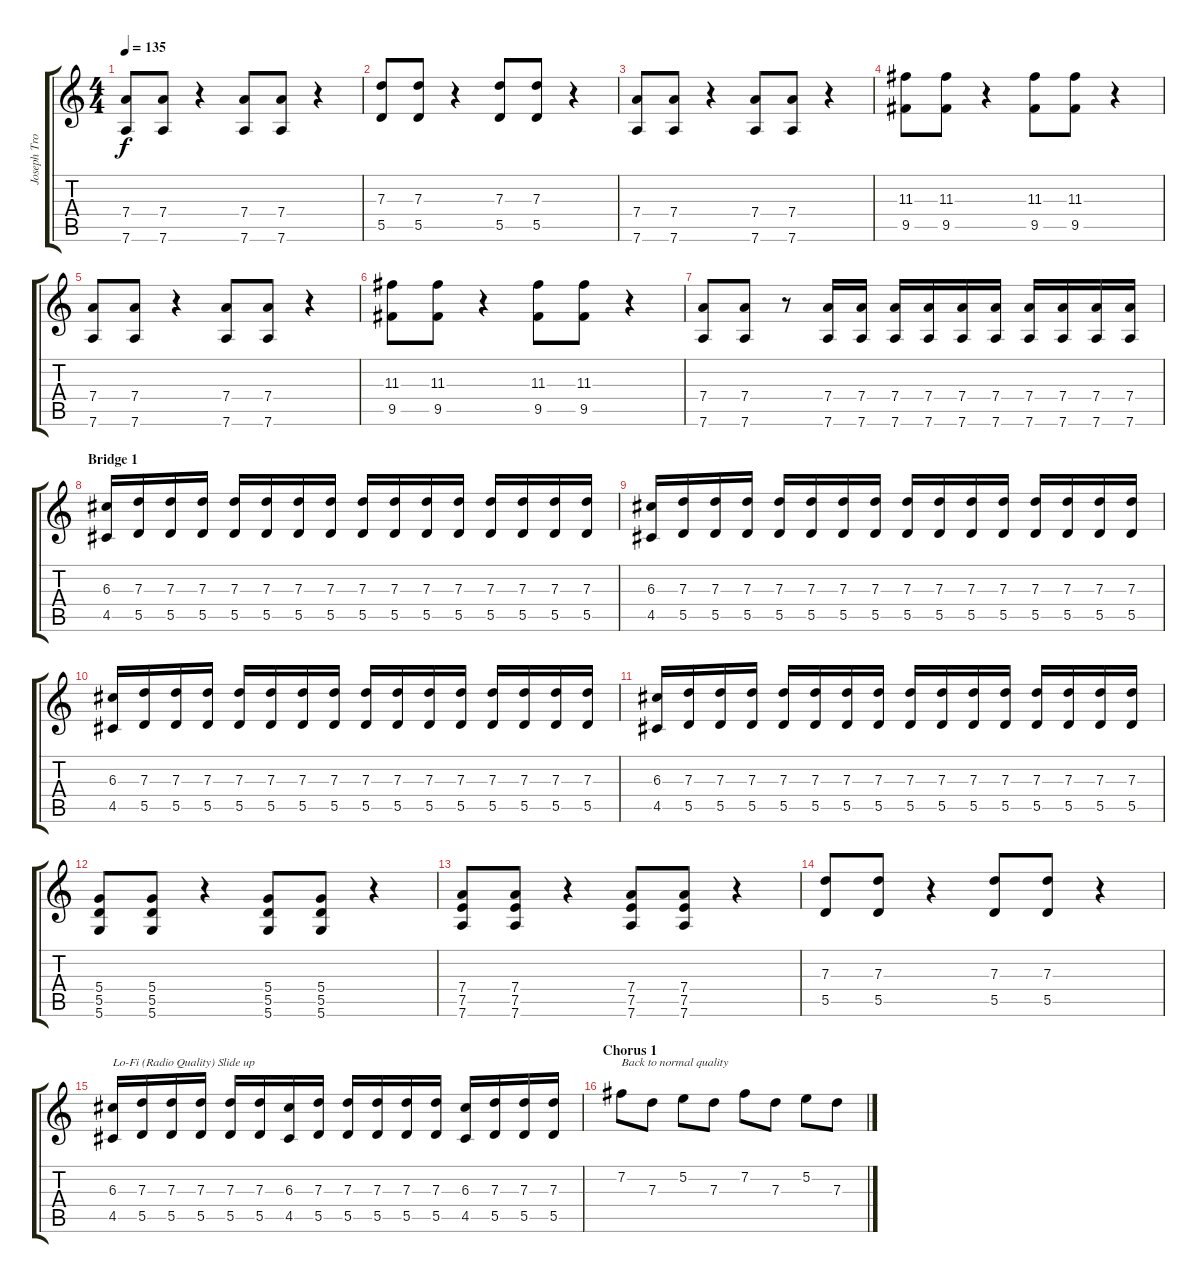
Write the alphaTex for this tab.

\track ("Joseph Trohman (Lead Guitar)" "Joseph Tro") {instrument distortionguitar}
\staff {score tabs}
\tuning (E4 B3 G3 D3 A2 D2) {hide}
\ts (4 4)
\tempo 135
\clef g2
\ks c
(7.4 7.6).8{dy f volume 9} (7.4 7.6).8 r.4 (7.4 7.6).8 (7.4 7.6).8 r.4 |
(7.3 5.5).8{volume 9} (7.3 5.5).8 r.4 (7.3 5.5).8 (7.3 5.5).8 r.4 |
(7.4 7.6).8{volume 9} (7.4 7.6).8 r.4 (7.4 7.6).8 (7.4 7.6).8 r.4 |
(11.3 9.5).8{volume 9} (11.3 9.5).8 r.4 (11.3 9.5).8 (11.3 9.5).8 r.4 |
(7.4 7.6).8{volume 9} (7.4 7.6).8 r.4 (7.4 7.6).8 (7.4 7.6).8 r.4 |
(11.3 9.5).8{volume 9} (11.3 9.5).8 r.4 (11.3 9.5).8 (11.3 9.5).8 r.4 |
(7.4 7.6).8{volume 9} (7.4 7.6).8 r.8 (7.4 7.6).16 (7.4 7.6).16 (7.4 7.6).16 (7.4 7.6).16 (7.4 7.6).16 (7.4 7.6).16 (7.4 7.6).16 (7.4 7.6).16 (7.4 7.6).16 (7.4 7.6).16 |
\section ("" "Bridge 1")
(6.3 4.5).16{volume 9} (7.3 5.5).16 (7.3 5.5).16 (7.3 5.5).16 (7.3 5.5).16 (7.3 5.5).16 (7.3 5.5).16 (7.3 5.5).16 (7.3 5.5).16 (7.3 5.5).16 (7.3 5.5).16 (7.3 5.5).16 (7.3 5.5).16 (7.3 5.5).16 (7.3 5.5).16 (7.3 5.5).16 |
(6.3 4.5).16{volume 9} (7.3 5.5).16 (7.3 5.5).16 (7.3 5.5).16 (7.3 5.5).16 (7.3 5.5).16 (7.3 5.5).16 (7.3 5.5).16 (7.3 5.5).16 (7.3 5.5).16 (7.3 5.5).16 (7.3 5.5).16 (7.3 5.5).16 (7.3 5.5).16 (7.3 5.5).16 (7.3 5.5).16 |
(6.3 4.5).16{volume 9} (7.3 5.5).16 (7.3 5.5).16 (7.3 5.5).16 (7.3 5.5).16 (7.3 5.5).16 (7.3 5.5).16 (7.3 5.5).16 (7.3 5.5).16 (7.3 5.5).16 (7.3 5.5).16 (7.3 5.5).16 (7.3 5.5).16 (7.3 5.5).16 (7.3 5.5).16 (7.3 5.5).16 |
(6.3 4.5).16{volume 9} (7.3 5.5).16 (7.3 5.5).16 (7.3 5.5).16 (7.3 5.5).16 (7.3 5.5).16 (7.3 5.5).16 (7.3 5.5).16 (7.3 5.5).16 (7.3 5.5).16 (7.3 5.5).16 (7.3 5.5).16 (7.3 5.5).16 (7.3 5.5).16 (7.3 5.5).16 (7.3 5.5).16 |
(5.4 5.5 5.6).8{volume 9} (5.4 5.5 5.6).8 r.4 (5.4 5.5 5.6).8 (5.4 5.5 5.6).8 r.4 |
(7.4 7.5 7.6).8{volume 9} (7.4 7.5 7.6).8 r.4 (7.4 7.5 7.6).8 (7.4 7.5 7.6).8 r.4 |
(7.3 5.5).8{volume 9} (7.3 5.5).8 r.4 (7.3 5.5).8 (7.3 5.5).8 r.4 |
(6.3 4.5).16{txt "Lo-Fi (Radio Quality) Slide up" volume 8} (7.3 5.5).16 (7.3 5.5).16 (7.3 5.5).16 (7.3 5.5).16 (7.3 5.5).16 (6.3 4.5).16 (7.3 5.5).16 (7.3 5.5).16 (7.3 5.5).16 (7.3 5.5).16 (7.3 5.5).16 (6.3 4.5).16 (7.3 5.5).16 (7.3 5.5).16 (7.3 5.5).16 |
\section ("" "Chorus 1")
7.2.8{txt "Back to normal quality" volume 11} 7.3.8 5.2.8 7.3.8 7.2.8 7.3.8 5.2.8 7.3.8
